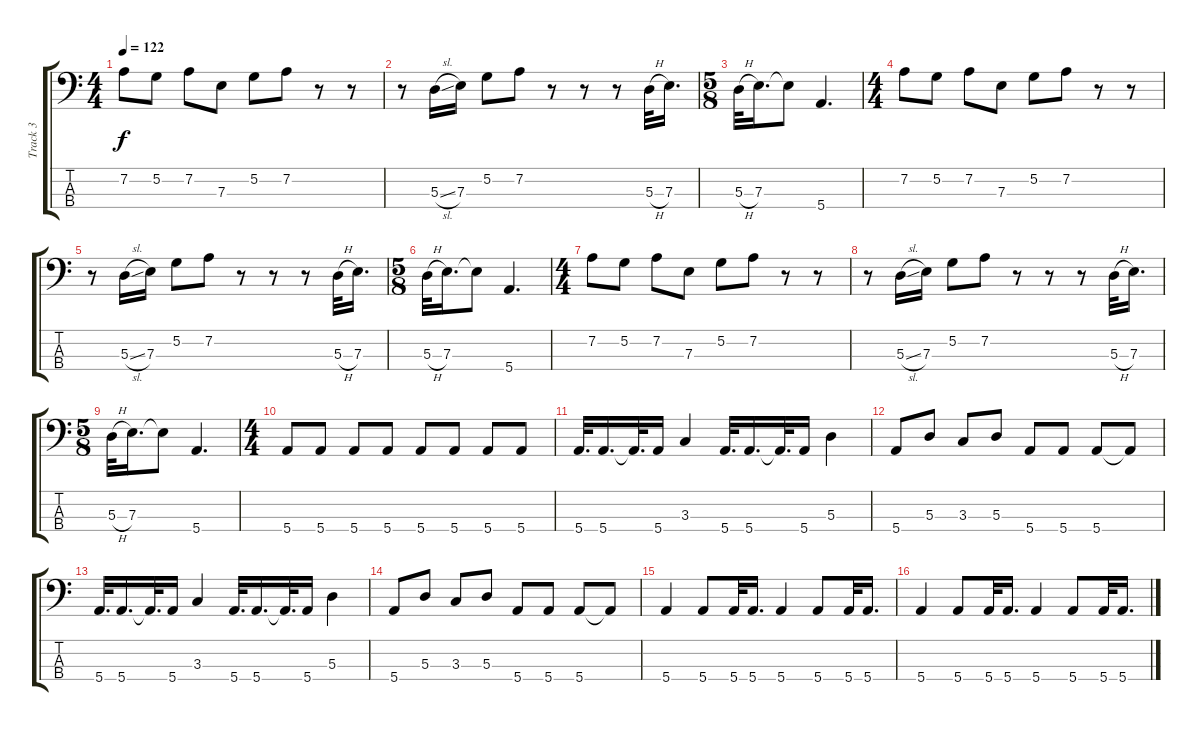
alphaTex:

\track ("Track 3" "Track 3") {instrument electricbassfinger}
\staff {score tabs}
\tuning (G2 D2 A1 E1) {hide}
\ts (4 4)
\tempo 122
\clef f4
\ks c
7.2.8{dy f} 5.2.8 7.2.8 7.3.8 5.2.8 7.2.8 r.8 r.8 |
r.8 5.3{sl}.16 7.3.16 5.2.8 7.2.8 r.8 r.8 r.8 5.3{h}.32 7.3.16{d} |
\ts (5 8)
5.3{h}.32 7.3.16{d} 7.3{t}.8 5.4.4{d} |
\ts (4 4)
7.2.8 5.2.8 7.2.8 7.3.8 5.2.8 7.2.8 r.8 r.8 |
r.8 5.3{sl}.16 7.3.16 5.2.8 7.2.8 r.8 r.8 r.8 5.3{h}.32 7.3.16{d} |
\ts (5 8)
5.3{h}.32 7.3.16{d} 7.3{t}.8 5.4.4{d} |
\ts (4 4)
7.2.8 5.2.8 7.2.8 7.3.8 5.2.8 7.2.8 r.8 r.8 |
r.8 5.3{sl}.16 7.3.16 5.2.8 7.2.8 r.8 r.8 r.8 5.3{h}.32 7.3.16{d} |
\ts (5 8)
5.3{h}.32 7.3.16{d} 7.3{t}.8 5.4.4{d} |
\ts (4 4)
5.4.8 5.4.8 5.4.8 5.4.8 5.4.8 5.4.8 5.4.8 5.4.8 |
5.4.32{d} 5.4.16{d} 5.4{t}.32{d} 5.4.16 3.3.4 5.4.32{d} 5.4.16{d} 5.4{t}.32{d} 5.4.16 5.3.4 |
5.4.8 5.3.8 3.3.8 5.3.8 5.4.8 5.4.8 5.4.8 5.4{t}.8 |
5.4.32{d} 5.4.16{d} 5.4{t}.32{d} 5.4.16 3.3.4 5.4.32{d} 5.4.16{d} 5.4{t}.32{d} 5.4.16 5.3.4 |
5.4.8 5.3.8 3.3.8 5.3.8 5.4.8 5.4.8 5.4.8 5.4{t}.8 |
5.4.4 5.4.8 5.4.32 5.4.16{d} 5.4.4 5.4.8 5.4.32 5.4.16{d} |
5.4.4 5.4.8 5.4.32 5.4.16{d} 5.4.4 5.4.8 5.4.32 5.4.16{d}
